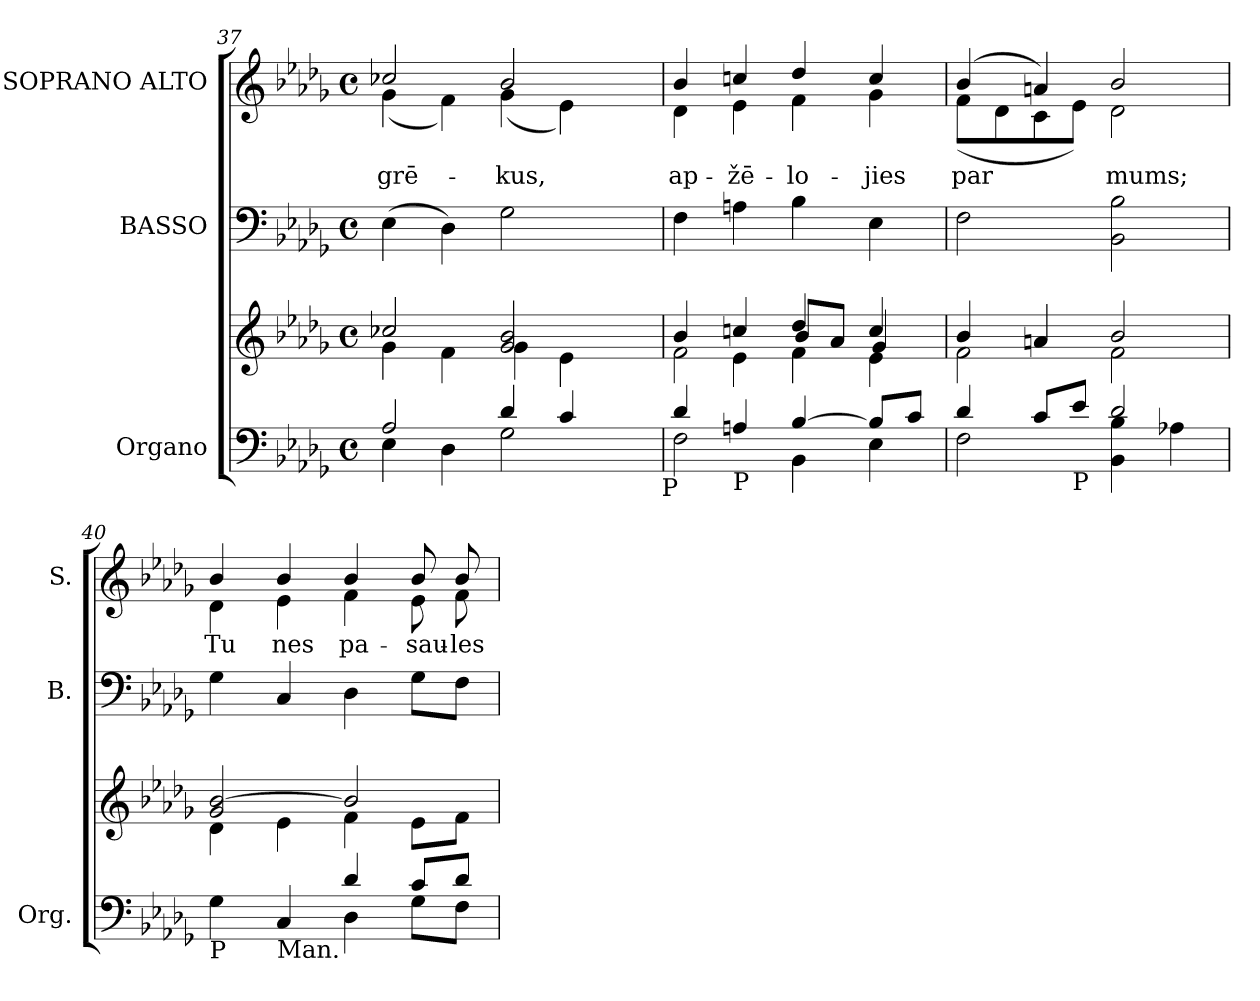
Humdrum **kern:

**kern	**kern	**kern	**kern	**text
*part3	*part3	*part2	*part1	*part1
*staff4	*staff3	*staff2	*staff1	*staff1
*I"Organo	*	*I"BASSO	*I"SOPRANO ALTO	*
*I'Org.	*	*I'B.	*I'S.	*
*clefF4	*clefG2	*clefF4	*clefG2	*
*k[b-e-a-d-g-]	*k[b-e-a-d-g-]	*k[b-e-a-d-g-]	*k[b-e-a-d-g-]	*
*D-:	*D-:	*D-:	*D-:	*
*M4/4	*M4/4	*M4/4	*M4/4	*
*met(c)	*met(c)	*met(c)	*met(c)	*
=37	=37	=37	=37	=37
*^	*^	*	*	*
!	!	!	!	!	!	!LO:LY:b:color=#000000
*	*^	*	*	*	*^	*
2A-i/	4E-i\	2ryy	2cc-Xi/	4g-i\	(4E-i\	2cc-Xi/	(4g-i\	grē-
.	4D-i\	.	.	4fi\	4D-i\)	.	4fi\)	.
!	!	!	!	!	!	!	!	!LO:LY:b:color=#000000
4d-i/	2G-i\	4ryy	2g-i/ 2b-i	4g-i\	2G-i\	2b-i/	(4g-i\	-kus,
4ci/	.	8ryy	.	4e-i\	.	.	4e-i\)	.
.	.	16ryy	.	.	.	.	.	.
.	.	32ryy	.	.	.	.	.	.
.	.	64ryy	.	.	.	.	.	.
.	.	128...ryy	.	.	.	.	.	.
!	!	!LO:TX:b:t=P	!	!	!	!	!	!
.	.	1024ryy	.	.	.	.	.	.
*	*v	*v	*	*	*	*	*	*
=38	=38	=38	=38	=38	=38	=38	=38
*	*	*	*^	*	*	*	*
*	*^	*	*	*	*	*	*	*
!	!	!	!	!	!	!	!	!	!LO:LY:b:color=#000000
*	*v	*v	*	*	*	*	*	*	*
4d-i/	2Fi\	4b-i/	4ryy	2fi\	4Fi\	4b-i/	4d-i\	ap-
!LO:TX:b:t=P	!	!	!	!	!	!	!	!
!	!	!	!	!	!	!	!	!LO:LY:b:color=#000000
4Ani/	.	4ccni/	4e-i\	.	4Ani\	4ccni/	4e-i\	-žē-
!	!	!	!	!	!	!	!	!LO:LY:b:color=#000000
[>4B-i/	4BB-i\	4dd-i/	4fi\	8b-i/L	4B-i\	4dd-i/	4fi\	-lo-
.	.	.	.	8a-i/J	.	.	.	.
!	!	!	!	!	!	!	!	!LO:LY:b:color=#000000
8B-i/L]	4E-i\	4cci/	4e-i\	4g-i/	4E-i\	4cci/	4g-i\	-jies
8ci/J	.	.	.	.	.	.	.	.
*	*	*	*v	*v	*	*	*	*
=39	=39	=39	=39	=39	=39	=39	=39
!	!	!	!	!	!	!	!LO:LY:b:color=#000000
4d-i/	2Fi\	4b-i/	2fi\	2Fi\	(4b-i/	(8fi\L	par
.	.	.	.	.	.	8d-i\	.
8ci/L	.	4ani/	.	.	4ani/)	8ci\	.
!LO:TX:b:t=P	!	!	!	!	!	!	!
8e-i/J	.	.	.	.	.	8e-i\J)	.
!	!	!	!	!	!	!	!LO:LY:b:color=#000000
2d-i/	4BB-i\ 4B-i	2b-i/	2fi\	2BB-i\ 2B-i	2b-i/	2d-i\	mums;
.	4A-Xi\	.	.	.	.	.	.
!!LO:PB:g=z	!!
=40	=40	=40	=40	=40	=40	=40	=40
!LO:TX:b:t=P	!	!	!	!	!	!	!
!	!	!	!	!	!	!	!LO:LY:b:color=#000000
2ryy	4G-i\	2g-i/ [>2b-i	4d-i\	4G-i\	4b-i/	4d-i\	Tu
!	!LO:TX:b:t=Man.	!	!	!	!	!	!
!	!	!	!	!	!	!	!LO:LY:b:color=#000000
.	4Ci/	.	4e-i\	4Ci/	4b-i/	4e-i\	nes
!	!	!	!	!	!	!	!LO:LY:b:color=#000000
4d-i/	4D-i\	2b-i/]	4fi\	4D-i\	4b-i/	4fi\	pa-
!	!	!	!	!	!	!	!LO:LY:b:color=#000000
8ci/L	8G-i\L	.	8e-i\L	8G-i\L	8b-i/	8e-i\	-sau-
!	!	!	!	!	!	!	!LO:LY:b:color=#000000
8d-i/J	8Fi\J	.	8fi\J	8Fi\J	8b-i/	8fi\	-les
*v	*v	*	*	*	*v	*v	*
*	*v	*v	*	*	*
=	=	=	=	=
*-	*-	*-	*-	*-
